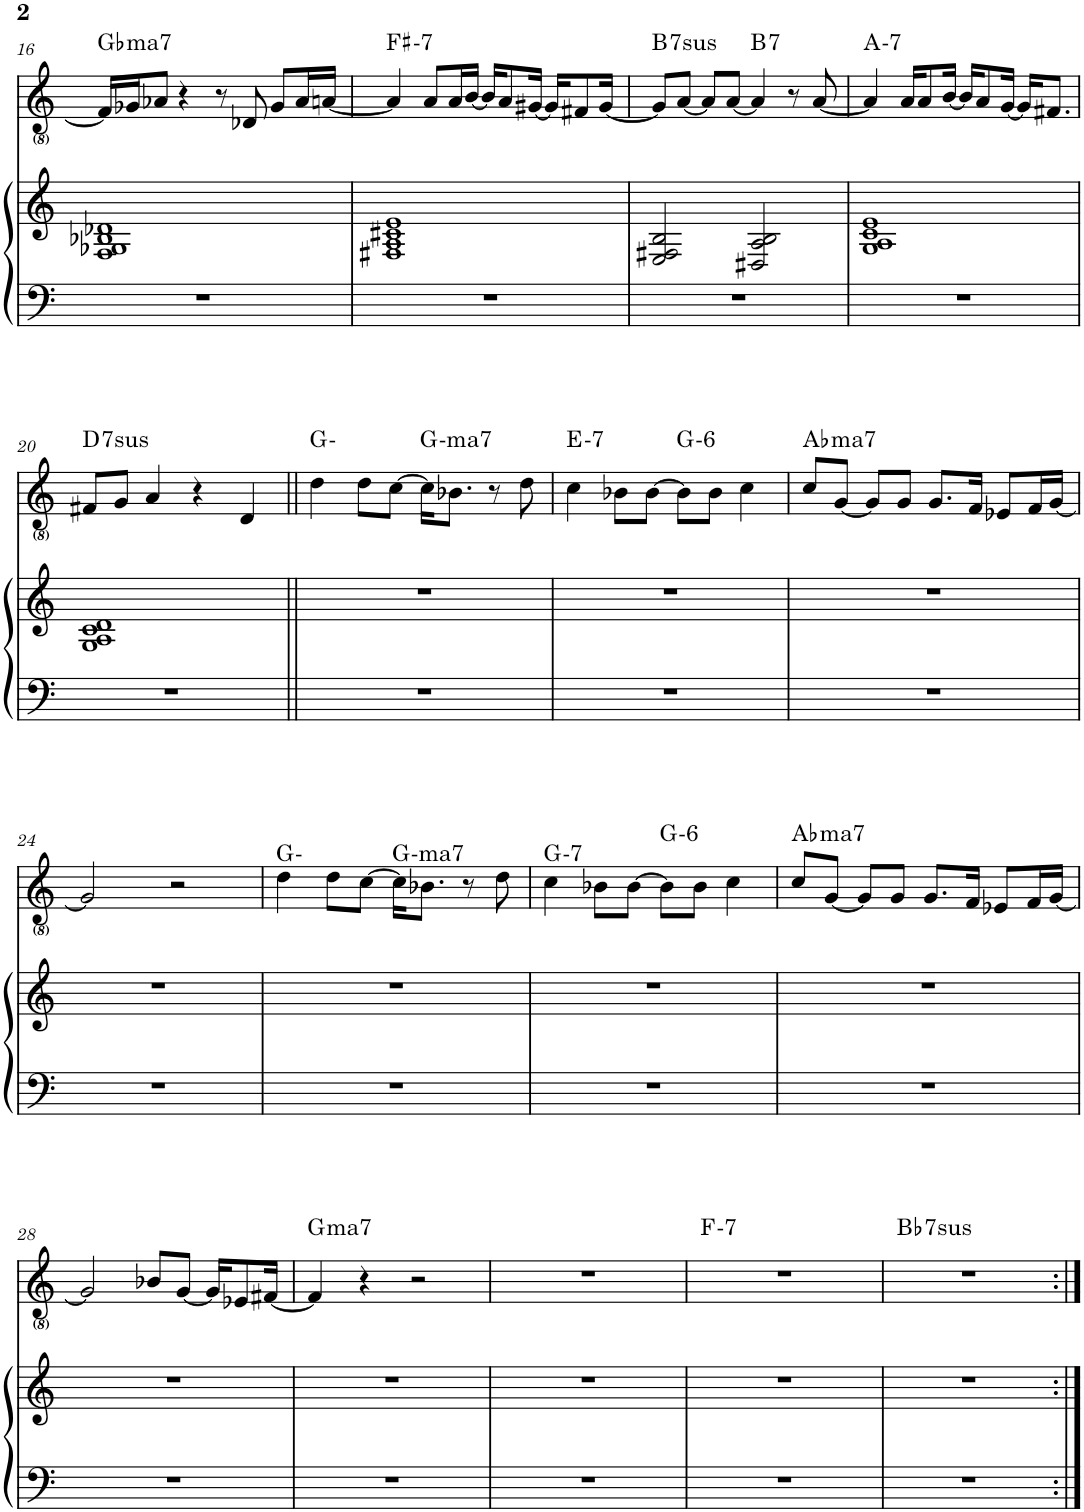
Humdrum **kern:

**kern	**kern	**kern	**harte
*part2	*part2	*part1	*part1
*staff3	*staff2	*staff1	*
*I"Piano	*	*I"Voice	*
*I'Pno	*	*I'V	*
!!LO:PB:g=z
*clefF4	*clefG2	*clefG2	*
*k[]	*k[]	*k[]	*
*M4/4	*M4/4	*M4/4	*
=16	=16	=16	=16
!	!	!	!LO:H:kt=ma7
1r	1F 1G-X 1B-X 1d-X	16f/LL]	Gb:maj7
.	.	16g-X/J	.
.	.	8a-X/J	.
.	.	4r	.
.	.	8r	.
.	.	8d-X/	.
.	.	8g-/L	.
.	.	16a-/L	.
.	.	[16an/JJ	.
=17	=17	=17	=17
!	!	!	!LO:H:kt=7
1r	1F#X 1A 1c#X 1e	4a/]	F#:min7
.	.	8a/L	.
.	.	16a/L	.
.	.	[16b/JJ	.
.	.	16b/KL]	.
.	.	8a/	.
.	.	[16g#X/Jk	.
.	.	16g#/KL]	.
.	.	8f#X/	.
.	.	[16g#/Jk	.
=18	=18	=18	=18
!	!	!	!LO:H:kt=7sus
1r	2E/ 2F#X/ 2B/	8g#/L]	B:sus4(7)
.	.	[8a/J	.
.	.	8a/L]	.
.	.	[8a/J	.
!	!	!	!LO:H:kt=7
.	2D#X/ 2A/ 2B/	4a/]	B:7
.	.	8r	.
.	.	[8a/	.
=19	=19	=19	=19
!	!	!	!LO:H:kt=7
1r	1G 1A 1c 1e	4a/]	A:min7
.	.	16a/KL	.
.	.	8a/	.
.	.	[16b/Jk	.
.	.	16b/KL]	.
.	.	8a/	.
.	.	[16g/Jk	.
.	.	16g/KL]	.
.	.	8.f#X/J	.
!!LO:LB:g=z
=20	=20	=20	=20
!	!	!	!LO:H:kt=7sus
1r	1G 1A 1c 1d	8f#X/L	D:sus4(7)
.	.	8g/J	.
.	.	4a/	.
.	.	4r	.
.	.	4d/	.
=21||	=21||	=21||	=21||
1r	1r	4dd\	G:min
.	.	8dd\L	.
.	.	[8cc\J	.
!	!	!	!LO:H:kt=ma7
.	.	16cc\KL]	G:minmaj7
.	.	8.b-X\J	.
.	.	8r	.
.	.	8dd\	.
=22	=22	=22	=22
!	!	!	!LO:H:kt=7
1r	1r	4cc\	E:min7
.	.	8b-X\L	.
.	.	[8b-\J	.
!	!	!	!LO:H:kt=6
.	.	8b-\L]	G:min6
.	.	8b-\J	.
.	.	4cc\	.
=23	=23	=23	=23
!	!	!	!LO:H:kt=ma7
1r	1r	8cc/L	Ab:maj7
.	.	[8g/J	.
.	.	8g/L]	.
.	.	8g/J	.
.	.	8.g/L	.
.	.	16f/Jk	.
.	.	8e-X/L	.
.	.	16f/L	.
.	.	[16g/JJ	.
!!LO:LB:g=z
=24	=24	=24	=24
1r	1r	2g/]	.
.	.	2r	.
=25	=25	=25	=25
1r	1r	4dd\	G:min
.	.	8dd\L	.
.	.	[8cc\J	.
!	!	!	!LO:H:kt=ma7
.	.	16cc\KL]	G:minmaj7
.	.	8.b-X\J	.
.	.	8r	.
.	.	8dd\	.
=26	=26	=26	=26
!	!	!	!LO:H:kt=7
1r	1r	4cc\	G:min7
.	.	8b-X\L	.
.	.	[8b-\J	.
!	!	!	!LO:H:kt=6
.	.	8b-\L]	G:min6
.	.	8b-\J	.
.	.	4cc\	.
=27	=27	=27	=27
!	!	!	!LO:H:kt=ma7
1r	1r	8cc/L	Ab:maj7
.	.	[8g/J	.
.	.	8g/L]	.
.	.	8g/J	.
.	.	8.g/L	.
.	.	16f/Jk	.
.	.	8e-X/L	.
.	.	16f/L	.
.	.	[16g/JJ	.
!!LO:LB:g=z
=28	=28	=28	=28
1r	1r	2g/]	.
.	.	8b-X/L	.
.	.	[8g/J	.
.	.	16g/KL]	.
.	.	8e-X/	.
.	.	[16f#X/Jk	.
=29	=29	=29	=29
!	!	!	!LO:H:kt=ma7
1r	1r	4f#/]	G:maj7
.	.	4r	.
.	.	2r	.
=30	=30	=30	=30
1r	1r	1r	.
=31	=31	=31	=31
!	!	!	!LO:H:kt=7
1r	1r	1r	F:min7
=32	=32	=32	=32
!	!	!	!LO:H:kt=7sus
1r	1r	1r	Bb:sus4(7)
=:|!	=:|!	=:|!	=:|!
*-	*-	*-	*-
